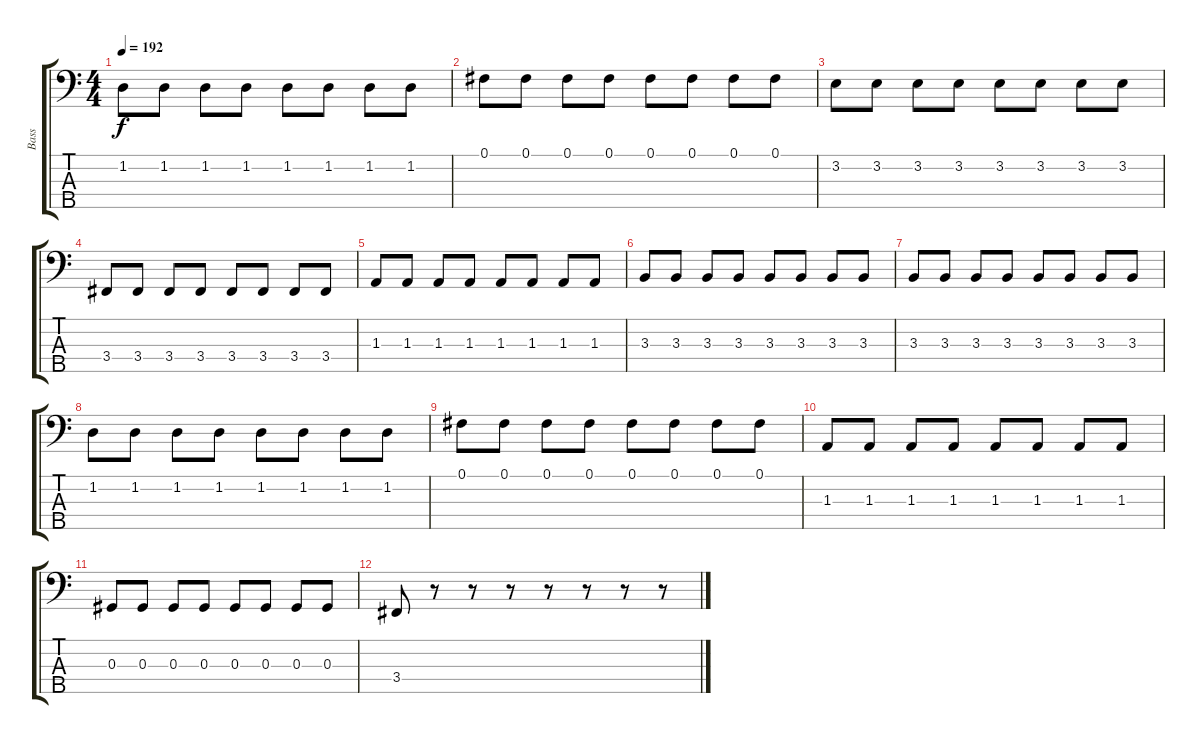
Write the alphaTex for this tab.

\track ("Bass" "Bass") {instrument electricbasspick}
\staff {score tabs}
\tuning (Gb2 Db2 Ab1 Eb1 Bb0) {hide}
\ts (4 4)
\tempo 192
\clef f4
\ks c
1.2.8{dy f} 1.2.8 1.2.8 1.2.8 1.2.8 1.2.8 1.2.8 1.2.8 |
0.1.8 0.1.8 0.1.8 0.1.8 0.1.8 0.1.8 0.1.8 0.1.8 |
3.2.8 3.2.8 3.2.8 3.2.8 3.2.8 3.2.8 3.2.8 3.2.8 |
3.4.8 3.4.8 3.4.8 3.4.8 3.4.8 3.4.8 3.4.8 3.4.8 |
1.3.8 1.3.8 1.3.8 1.3.8 1.3.8 1.3.8 1.3.8 1.3.8 |
3.3.8 3.3.8 3.3.8 3.3.8 3.3.8 3.3.8 3.3.8 3.3.8 |
3.3.8 3.3.8 3.3.8 3.3.8 3.3.8 3.3.8 3.3.8 3.3.8 |
1.2.8 1.2.8 1.2.8 1.2.8 1.2.8 1.2.8 1.2.8 1.2.8 |
0.1.8 0.1.8 0.1.8 0.1.8 0.1.8 0.1.8 0.1.8 0.1.8 |
1.3.8 1.3.8 1.3.8 1.3.8 1.3.8 1.3.8 1.3.8 1.3.8 |
0.3.8 0.3.8 0.3.8 0.3.8 0.3.8 0.3.8 0.3.8 0.3.8 |
3.4.8 r.8 r.8 r.8 r.8 r.8 r.8 r.8
